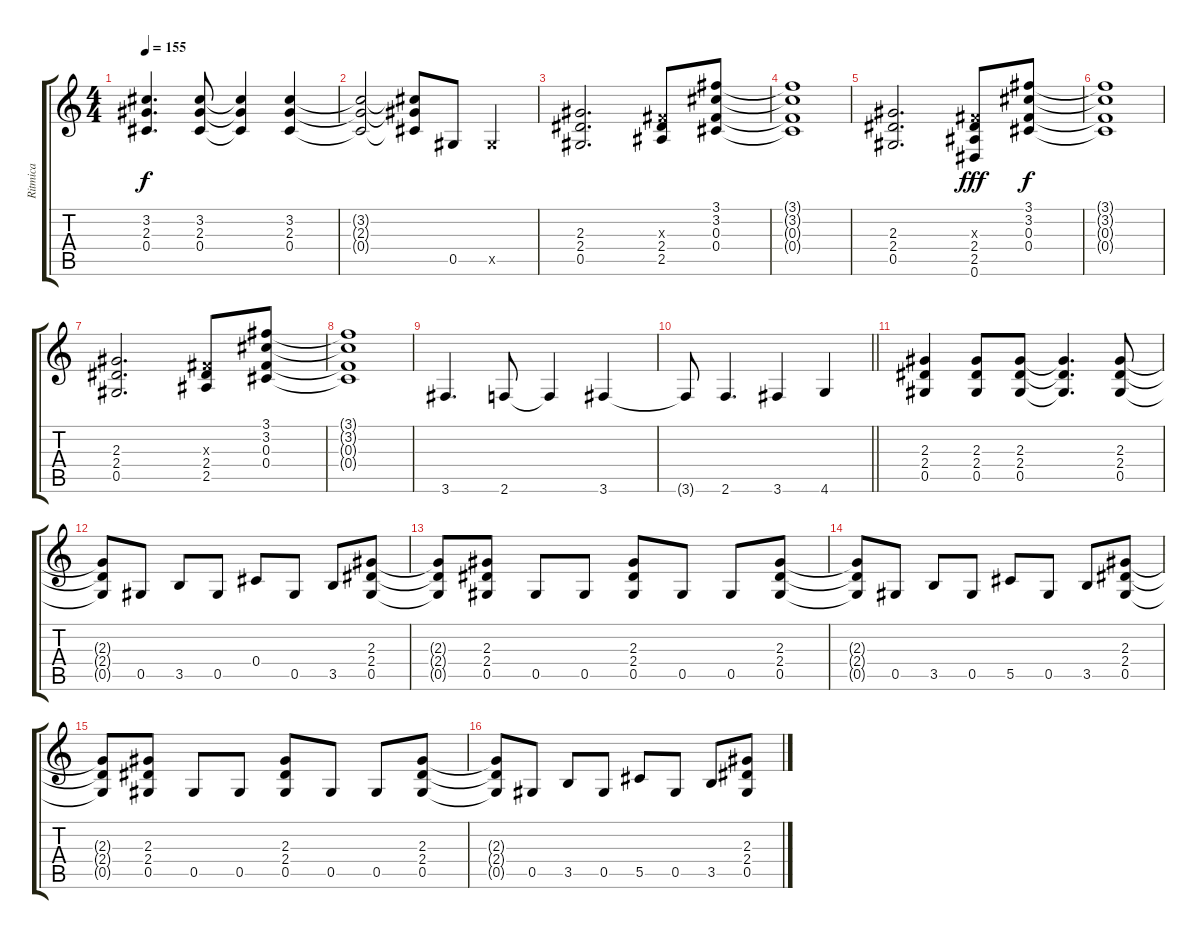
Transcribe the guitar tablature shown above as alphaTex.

\track ("Ritmica" "Ritmica") {instrument overdrivenguitar}
\staff {score tabs}
\tuning (Eb4 Bb3 Gb3 Db3 Ab2 Eb2) {hide}
\ts (4 4)
\tempo 155
\clef g2
\ks c
(3.2 2.3 0.4).4{d dy f} (3.2 2.3 0.4).8 (3.2{t} 2.3{t} 0.4{t}).4 (3.2 2.3 0.4).4 |
(3.2{t} 2.3{t} 0.4{t}).2 (3.2{t} 2.3{t} 0.4{t}).8 0.5.8 0.5{x}.4 |
(2.3 2.4 0.5).2{d} (0.3{x} 2.4 2.5).8 (3.1 3.2 0.3 0.4).8 |
(3.1{t} 3.2{t} 0.3{t} 0.4{t}).1 |
(2.3 2.4 0.5).2{d} (0.3{x} 2.4 2.5 0.6).8{dy fff} (3.1 3.2 0.3 0.4).8{dy f} |
(3.1{t} 3.2{t} 0.3{t} 0.4{t}).1 |
(2.3 2.4 0.5).2{d} (0.3{x} 2.4 2.5).8 (3.1 3.2 0.3 0.4).8 |
(3.1{t} 3.2{t} 0.3{t} 0.4{t}).1 |
3.6.4{d} 2.6.8 2.6{t}.4 3.6.4 |
\barLineRight lightlight
3.6{t}.8 2.6.4{d} 3.6.4 4.6.4 |
(2.3 2.4 0.5).4 (2.3 2.4 0.5).8 (2.3 2.4 0.5).8 (2.3{t} 2.4{t} 0.5{t}).4{d} (2.3 2.4 0.5).8 |
(2.3{t} 2.4{t} 0.5{t}).8 0.5.8 3.5.8 0.5.8 0.4.8 0.5.8 3.5.8 (2.3 2.4 0.5).8 |
(2.3{t} 2.4{t} 0.5{t}).8 (2.3 2.4 0.5).8 0.5.8 0.5.8 (2.3 2.4 0.5).8 0.5.8 0.5.8 (2.3 2.4 0.5).8 |
(2.3{t} 2.4{t} 0.5{t}).8 0.5.8 3.5.8 0.5.8 5.5.8 0.5.8 3.5.8 (2.3 2.4 0.5).8 |
(2.3{t} 2.4{t} 0.5{t}).8 (2.3 2.4 0.5).8 0.5.8 0.5.8 (2.3 2.4 0.5).8 0.5.8 0.5.8 (2.3 2.4 0.5).8 |
(2.3{t} 2.4{t} 0.5{t}).8 0.5.8 3.5.8 0.5.8 5.5.8 0.5.8 3.5.8 (2.3 2.4 0.5).8
